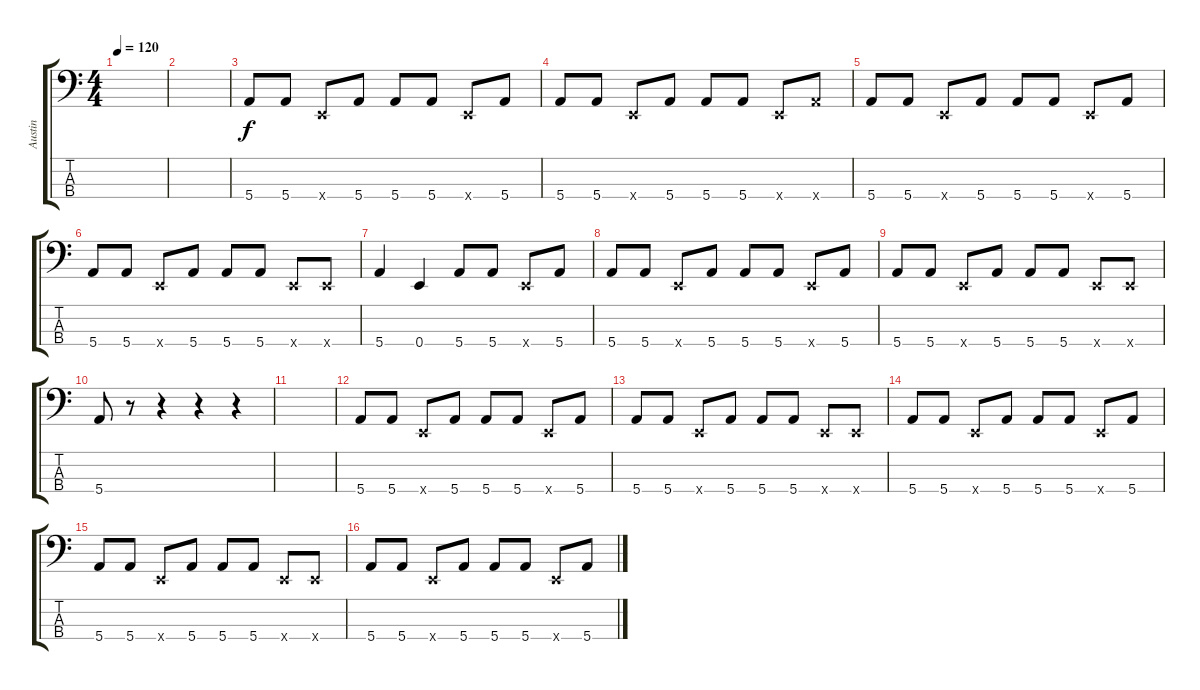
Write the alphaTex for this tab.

\track ("Austin" "Austin") {instrument electricbassfinger}
\staff {score tabs}
\tuning (G2 D2 A1 E1) {hide}
\ts (4 4)
\tempo 120
\clef f4
\ks c
|
|
5.4.8 5.4.8 0.4{x}.8 5.4.8 5.4.8 5.4.8 0.4{x}.8 5.4.8 |
5.4.8 5.4.8 0.4{x}.8 5.4.8 5.4.8 5.4.8 0.4{x}.8 5.4{x}.8 |
5.4.8 5.4.8 0.4{x}.8 5.4.8 5.4.8 5.4.8 0.4{x}.8 5.4.8 |
5.4.8 5.4.8 0.4{x}.8 5.4.8 5.4.8 5.4.8 0.4{x}.8 0.4{x}.8 |
5.4.4 0.4.4 5.4.8 5.4.8 0.4{x}.8 5.4.8 |
5.4.8 5.4.8 0.4{x}.8 5.4.8 5.4.8 5.4.8 0.4{x}.8 5.4.8 |
5.4.8 5.4.8 0.4{x}.8 5.4.8 5.4.8 5.4.8 0.4{x}.8 0.4{x}.8 |
5.4.8 r.8 r.4 r.4 r.4 |
|
5.4.8 5.4.8 0.4{x}.8 5.4.8 5.4.8 5.4.8 0.4{x}.8 5.4.8 |
5.4.8 5.4.8 0.4{x}.8 5.4.8 5.4.8 5.4.8 0.4{x}.8 0.4{x}.8 |
5.4.8 5.4.8 0.4{x}.8 5.4.8 5.4.8 5.4.8 0.4{x}.8 5.4.8 |
5.4.8 5.4.8 0.4{x}.8 5.4.8 5.4.8 5.4.8 0.4{x}.8 0.4{x}.8 |
5.4.8 5.4.8 0.4{x}.8 5.4.8 5.4.8 5.4.8 0.4{x}.8 5.4.8
